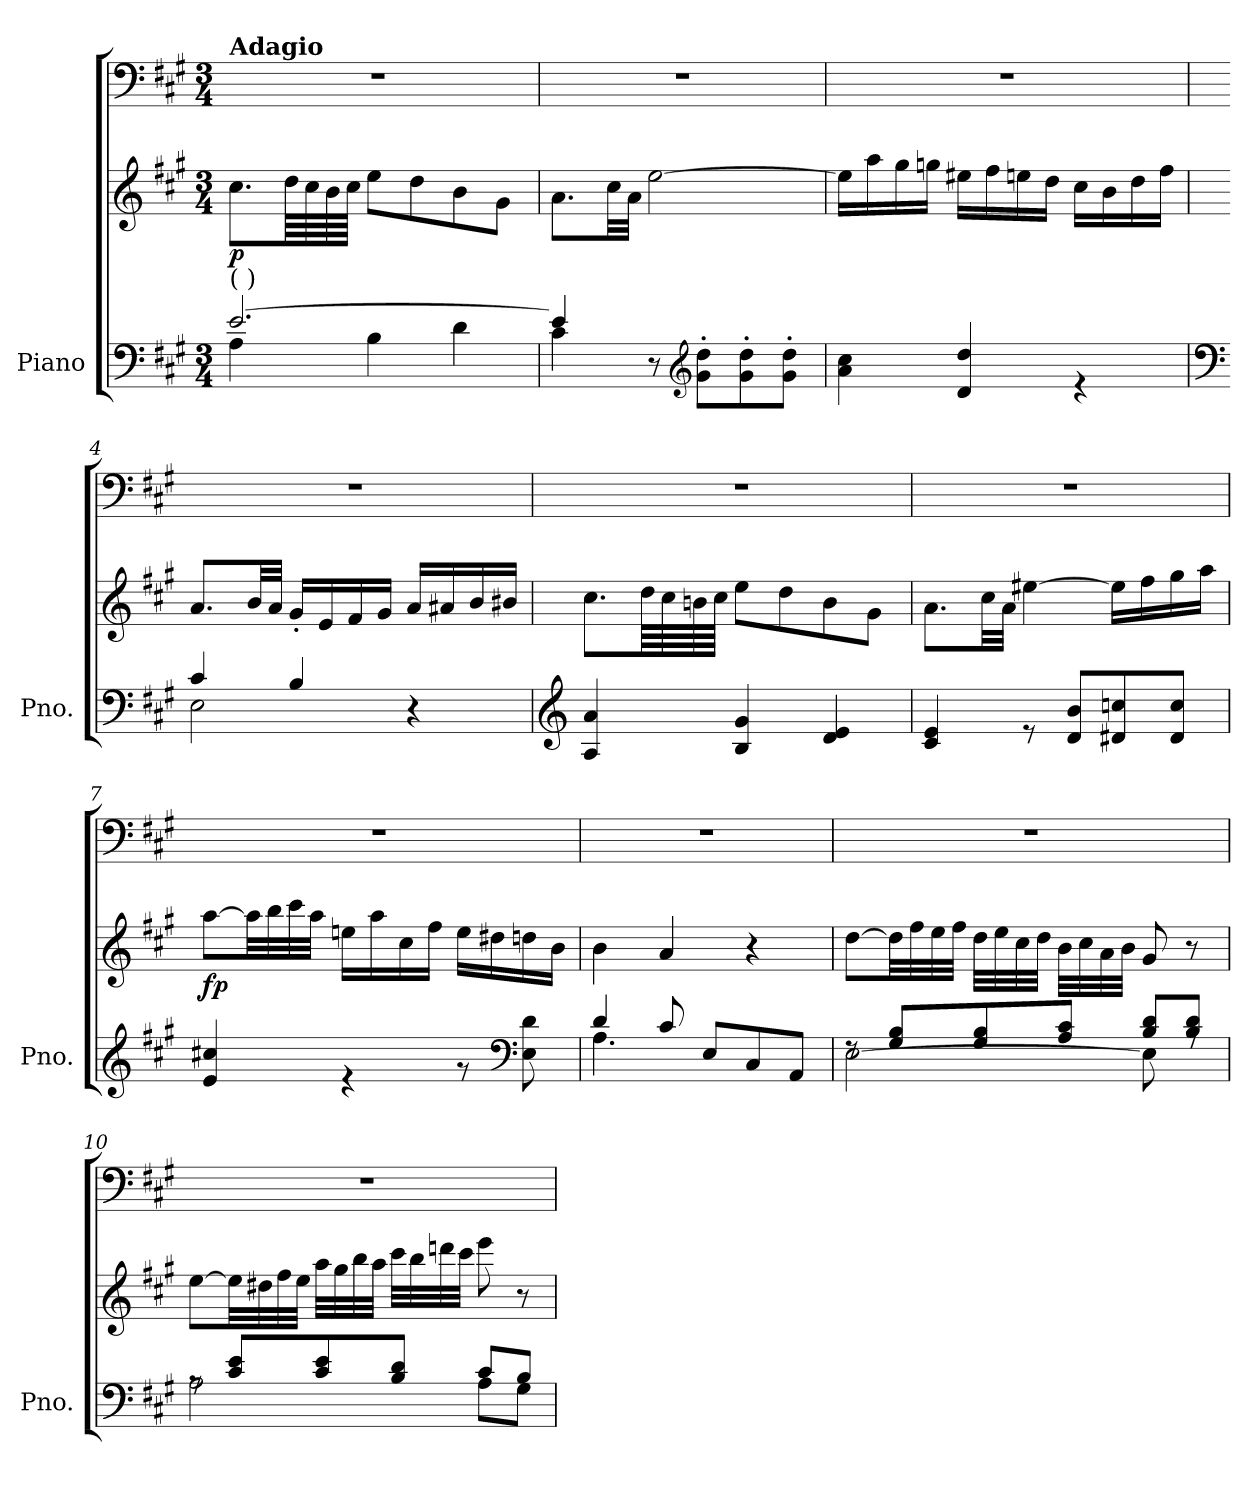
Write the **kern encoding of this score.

**kern	**kern	**kern	**dynam
*part1	*part1	*part1	*part1
*staff3	*staff2	*staff1	*staff1/2/3
*I"Piano	*	*	*
*I'Pno.	*	*	*
*clefF4	*clefG2	*clefF4	*
*k[f#c#g#]	*k[f#c#g#]	*k[f#c#g#]	*
*M3/4	*M3/4	*M3/4	*
=1	=1	=1	=1
*^	*	*	*
!	!	!	!LO:TX:a:B:t=Adagio	!
!	!	!LO:TX:b:t=(  )	!	!
!	!	!	!	!LO:DY:b=2
[2.e/	4A\	8.cc#\L	2.r	p
.	.	64dd\LLL	.	.
.	.	64cc#\	.	.
.	.	64b\	.	.
.	.	64cc#\JJJJ	.	.
.	4B\	8ee\L	.	.
.	.	8dd\	.	.
.	4d\	8b\	.	.
.	.	8g#\J	.	.
=2	=2	=2	=2	=2
4e/]	4c#\	8.a\L	2.r	.
.	.	32cc#\LL	.	.
.	.	32a\JJJ	.	.
2ryy	8r	[2ee\	.	.
*clefG2	*	*	*	*
.	8g#\' 8dd\'L	.	.	.
.	8g#\' 8dd\'	.	.	.
.	8g#\' 8dd\'J	.	.	.
=3	=3	=3	=3	=3
2.ryy	4a\ 4cc#\	16ee\LL]	2.r	.
.	.	16aa\	.	.
.	.	16gg#\	.	.
.	.	16ggn\JJ	.	.
.	4d/ 4dd/	16ee#X\LL	.	.
.	.	16ff#\	.	.
.	.	16een\	.	.
.	.	16dd\JJ	.	.
.	4r	16cc#\LL	.	.
.	.	16b\	.	.
.	.	16dd\	.	.
.	.	16ff#\JJ	.	.
!!LO:LB:g=z
=4	=4	=4	=4	=4
*clefF4	*	*	*	*
2E\	4c#/	8.a/L	2.r	.
.	.	32b/LL	.	.
.	.	32a/JJJ	.	.
.	4B/	16g#'/LL	.	.
.	.	16e/	.	.
.	.	16f#/	.	.
.	.	16g#/JJ	.	.
4ryy	4r	16a/LL	.	.
.	.	16a#X/	.	.
.	.	16b/	.	.
.	.	16b#X/JJ	.	.
=5	=5	=5	=5	=5
*clefG2	*	*	*	*
2.ryy	4A/ 4a/	8.cc#\L	2.r	.
.	.	64dd\LLL	.	.
.	.	64cc#\	.	.
.	.	64bn\	.	.
.	.	64cc#\JJJJ	.	.
.	4B/< 4g#/<	8ee\L	.	.
.	.	8dd\	.	.
.	4d/ 4e/	8b\	.	.
.	.	8g#\J	.	.
=6	=6	=6	=6	=6
2.ryy	4c#/ 4e/	8.a\L	2.r	.
.	.	32cc#\LL	.	.
.	.	32a\JJJ	.	.
.	8r	[4ee#X\	.	.
.	8d/<< 8b/<<L	.	.	.
.	8d#X/<< 8ccn/<<	16ee#\LL]	.	.
.	.	16ff#\	.	.
.	8d#/ 8cc/J	16gg#\	.	.
.	.	16aa\JJ	.	.
!!LO:LB:g=z
=7	=7	=7	=7	=7
!	!	!	!	!LO:DY:b=2
2.ryy	4e/ 4cc#X/	[8aa\L	2.r	fp
.	.	32aa\LL]	.	.
.	.	32bb\	.	.
.	.	32ccc#\	.	.
.	.	32aa\JJJ	.	.
.	4r	16een\LL	.	.
.	.	16aa\	.	.
.	.	16cc#\	.	.
.	.	16ff#\JJ	.	.
.	8r	16ee\LL	.	.
.	.	16dd#X\	.	.
*clefF4	*	*	*	*
.	8E\ 8d\	16ddn\	.	.
.	.	16b\JJ	.	.
=8	=8	=8	=8	=8
4.A\	4d/	4b\	2.r	.
.	8c#/	4a/	.	.
4.ryy	8E</L	.	.	.
.	8C#</	4r	.	.
.	8AA/J	.	.	.
=9	=9	=9	=9	=9
[2E<\	8rF	[8dd\L	2.r	.
.	8G#/ 8B/L	32dd\LL]	.	.
.	.	32ff#\	.	.
.	.	32ee\	.	.
.	.	32ff#\JJJ	.	.
.	8G#/ 8B/	32dd\LLL	.	.
.	.	32ee\	.	.
.	.	32cc#\	.	.
.	.	32dd\JJJ	.	.
.	8A/ 8c#/J	32b\LLL	.	.
.	.	32cc#\	.	.
.	.	32a\	.	.
.	.	32b\JJJ	.	.
8E\]	8B/ 8d/L	8g#/	.	.
8rA	8B/ 8d/J	8r	.	.
!!LO:PB:g=z
=10	=10	=10	=10	=10
2A<\	8rA	[8ee\L	2.r	.
.	8c#/ 8e/L	32ee\LL]	.	.
.	.	32dd#X\	.	.
.	.	32ff#\	.	.
.	.	32ee\JJJ	.	.
.	8c#/ 8e/	32aa\LLL	.	.
.	.	32gg#\	.	.
.	.	32bb\	.	.
.	.	32aa\JJJ	.	.
.	8B/ 8d/J	32ccc#\LLL	.	.
.	.	32bb\	.	.
.	.	32dddn\	.	.
.	.	32ccc#\JJJ	.	.
8A\L	8c#/L	8eee\	.	.
8G#\J	8B<</J	8r	.	.
*v	*v	*	*	*
=	=	=	=
*-	*-	*-	*-
